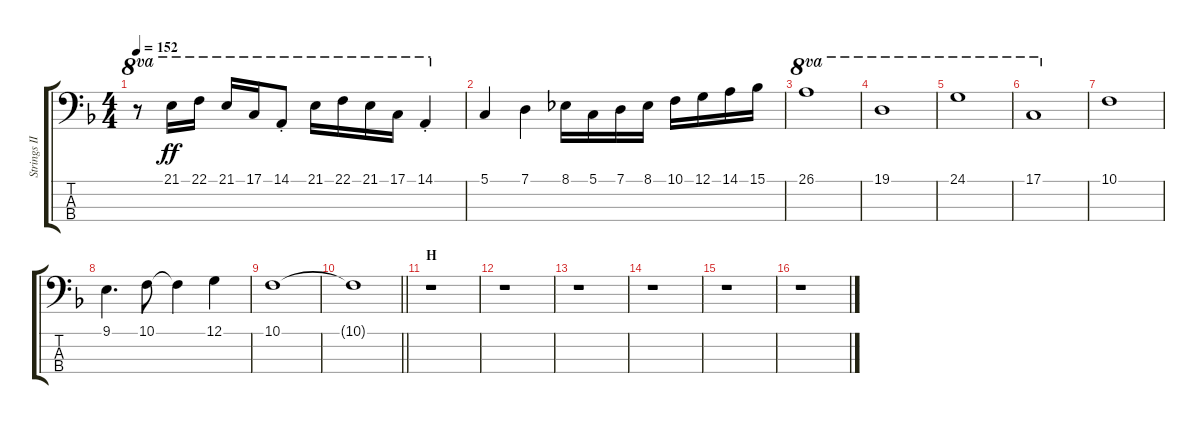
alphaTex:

\track ("Strings II" "Strings II") {instrument stringensemble1}
\staff {score tabs}
\tuning (G2 D2 A1 E1) {hide}
\ts (4 4)
\tempo 152
\clef f4
\ks f
r.8{ot 8va dy ff} 21.1.16{ot 8va} 22.1.16{ot 8va} 21.1.16{ot 8va} 17.1.16{ot 8va} 14.1{st}.8{ot 8va} 21.1.16{ot 8va} 22.1.16{ot 8va} 21.1.16{ot 8va} 17.1.16{ot 8va} 14.1{st}.4{ot 8va} |
5.1.4 7.1.4 8.1.16 5.1.16 7.1.16 8.1.16 10.1.16 12.1.16 14.1.16 15.1.16 |
26.1.1{ot 8va} |
19.1.1{ot 8va} |
24.1.1{ot 8va} |
17.1.1{ot 8va} |
10.1.1 |
9.1.4{d} 10.1.8 10.1{t}.4 12.1.4 |
10.1.1 |
\barLineRight lightlight
10.1{t}.1 |
\section ("" "H")
r.1 |
r.1 |
r.1 |
r.1 |
r.1 |
r.1
